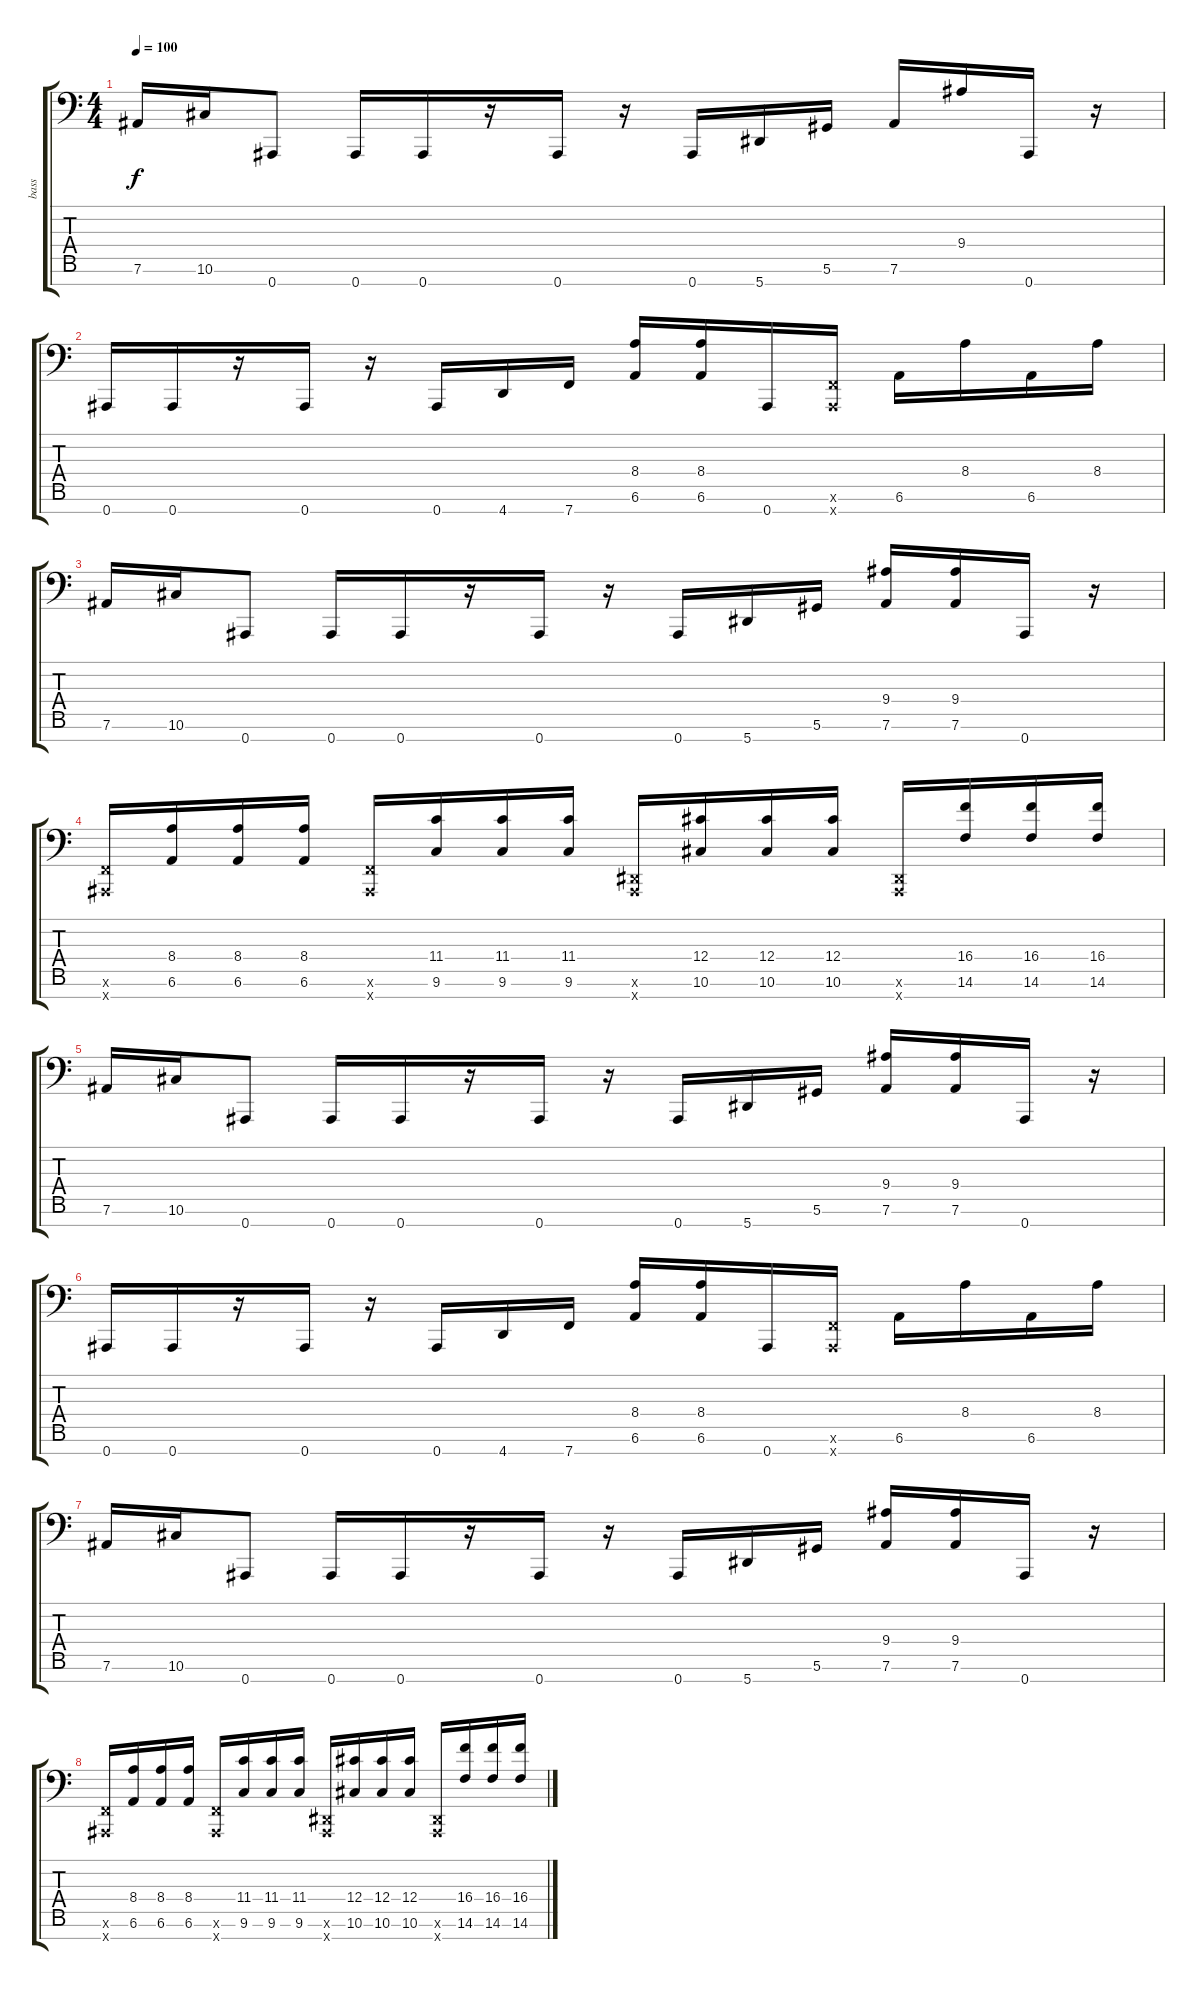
\track ("bass" "bass") {instrument electricbassfinger}
\staff {score tabs}
\tuning (Eb3 Bb2 Gb2 Db2 Ab1 Eb1 Bb0) {hide}
\ts (4 4)
\tempo 100
\clef f4
\ks c
7.6.16{dy f instrument electricbassfinger} 10.6.16 0.7.8 0.7.16 0.7.16 r.16 0.7.16 r.16 0.7.16 5.7.16 5.6.16 7.6.16 9.4.16 0.7.16 r.16 |
0.7.16 0.7.16 r.16 0.7.16 r.16 0.7.16 4.7.16 7.7.16 (8.4 6.6).16 (8.4 6.6).16 0.7.16 (2.6{x} 0.7{x}).16 6.6.16 8.4.16 6.6.16 8.4.16 |
7.6.16 10.6.16 0.7.8 0.7.16 0.7.16 r.16 0.7.16 r.16 0.7.16 5.7.16 5.6.16 (9.4 7.6).16 (9.4 7.6).16 0.7.16 r.16 |
(2.6{x} 0.7{x}).16 (8.4 6.6).16 (8.4 6.6).16 (8.4 6.6).16 (2.6{x} 0.7{x}).16 (11.4 9.6).16 (11.4 9.6).16 (11.4 9.6).16 (0.6{x} 0.7{x}).16 (12.4 10.6).16 (12.4 10.6).16 (12.4 10.6).16 (0.6{x} 0.7{x}).16 (16.4 14.6).16 (16.4 14.6).16 (16.4 14.6).16 |
7.6.16 10.6.16 0.7.8 0.7.16 0.7.16 r.16 0.7.16 r.16 0.7.16 5.7.16 5.6.16 (9.4 7.6).16 (9.4 7.6).16 0.7.16 r.16 |
0.7.16 0.7.16 r.16 0.7.16 r.16 0.7.16 4.7.16 7.7.16 (8.4 6.6).16 (8.4 6.6).16 0.7.16 (2.6{x} 0.7{x}).16 6.6.16 8.4.16 6.6.16 8.4.16 |
7.6.16 10.6.16 0.7.8 0.7.16 0.7.16 r.16 0.7.16 r.16 0.7.16 5.7.16 5.6.16 (9.4 7.6).16 (9.4 7.6).16 0.7.16 r.16 |
(2.6{x} 0.7{x}).16 (8.4 6.6).16 (8.4 6.6).16 (8.4 6.6).16 (2.6{x} 0.7{x}).16 (11.4 9.6).16 (11.4 9.6).16 (11.4 9.6).16 (0.6{x} 0.7{x}).16 (12.4 10.6).16 (12.4 10.6).16 (12.4 10.6).16 (0.6{x} 0.7{x}).16 (16.4 14.6).16 (16.4 14.6).16 (16.4 14.6).16
